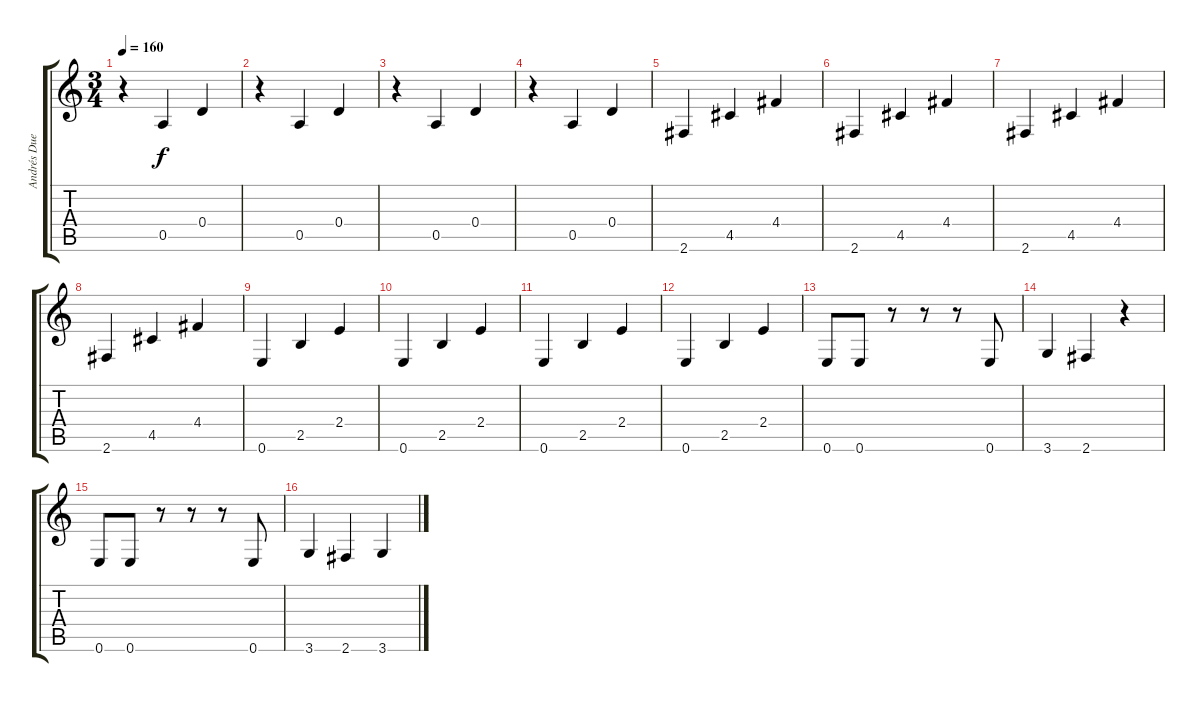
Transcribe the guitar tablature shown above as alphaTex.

\track ("Andrés Duende" "Andrés Due") {instrument fretlessbass}
\staff {score tabs}
\tuning (E4 B3 G3 D3 A2 E2) {hide}
\ts (3 4)
\tempo 160
\clef g2
\ks c
r.4{dy f} 0.5.4 0.4.4 |
r.4 0.5.4 0.4.4 |
r.4 0.5.4 0.4.4 |
r.4 0.5.4 0.4.4 |
2.6.4 4.5.4 4.4.4 |
2.6.4 4.5.4 4.4.4 |
2.6.4 4.5.4 4.4.4 |
2.6.4 4.5.4 4.4.4 |
0.6.4 2.5.4 2.4.4 |
0.6.4 2.5.4 2.4.4 |
0.6.4 2.5.4 2.4.4 |
0.6.4 2.5.4 2.4.4 |
0.6.8 0.6.8 r.8 r.8 r.8 0.6.8 |
3.6.4 2.6.4 r.4 |
0.6.8 0.6.8 r.8 r.8 r.8 0.6.8 |
3.6.4 2.6.4 3.6.4
